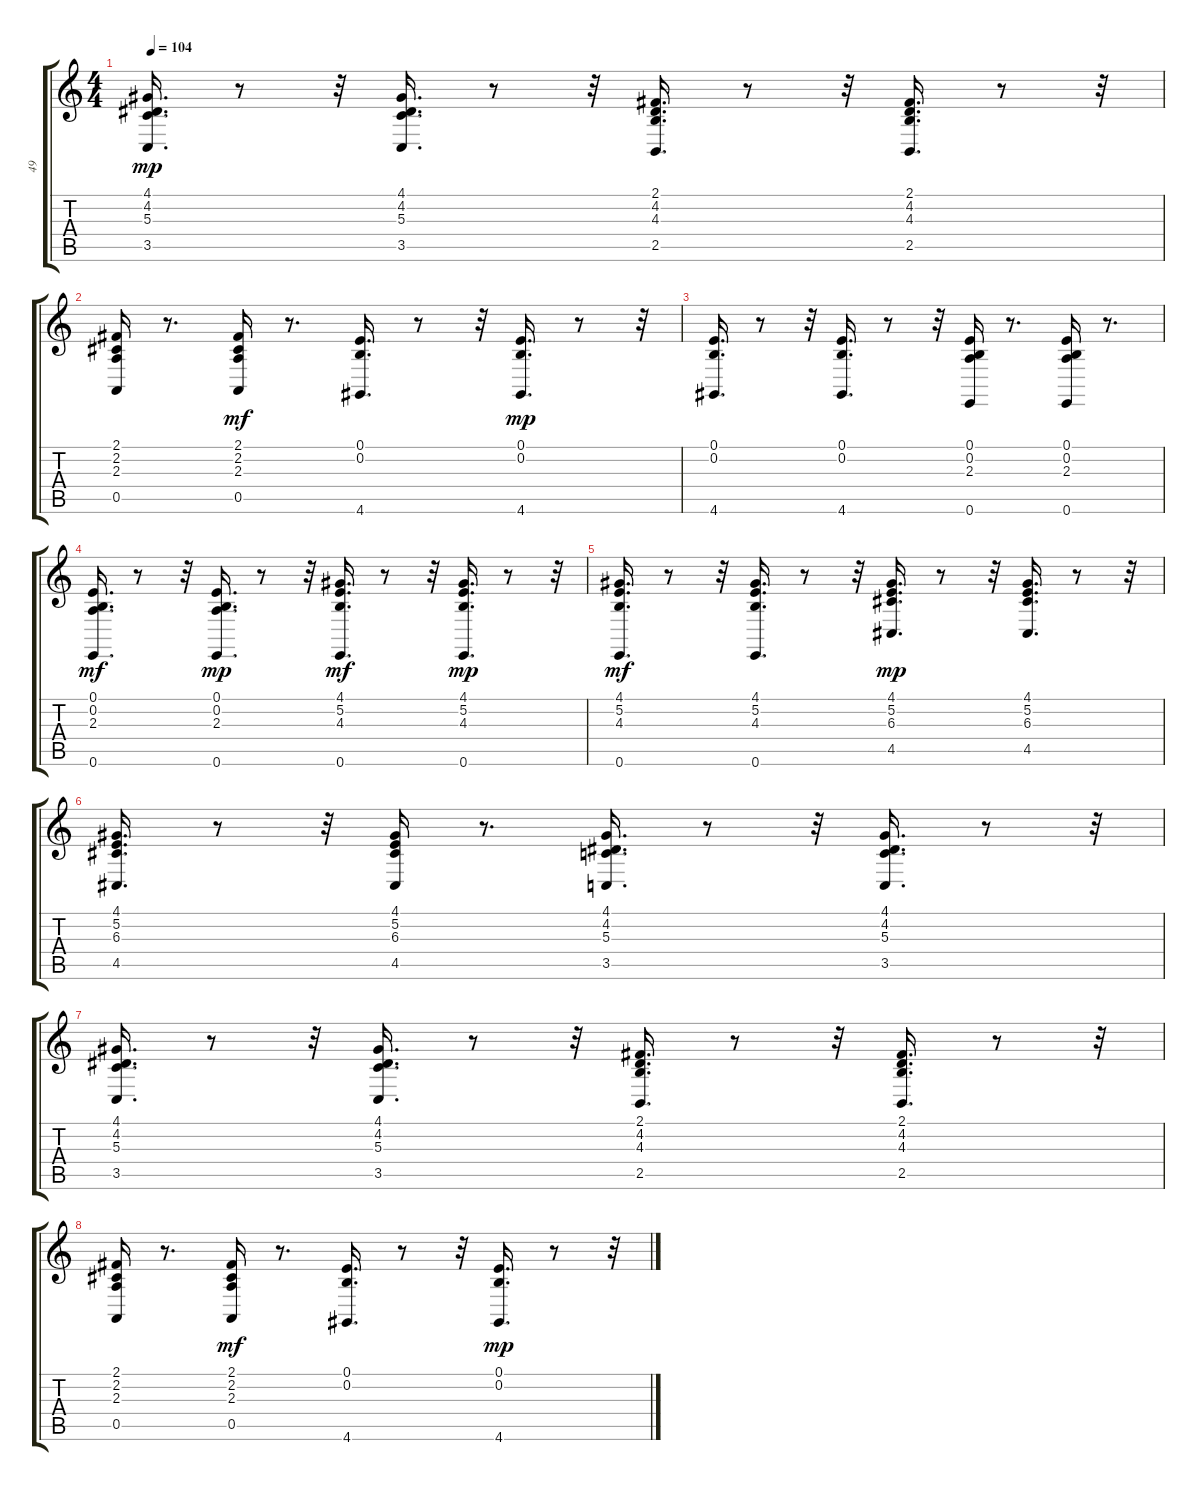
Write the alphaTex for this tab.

\track ("49" "49") {instrument stringensemble1}
\staff {score tabs}
\tuning (E4 B3 G3 D3 A2 E2) {hide}
\ts (4 4)
\tempo 104
\clef g2
\ks c
(4.1 4.2 5.3 3.5).16{d dy mp} r.8 r.32 (4.1 4.2 5.3 3.5).16{d} r.8 r.32 (2.1 4.2 4.3 2.5).16{d} r.8 r.32 (2.1 4.2 4.3 2.5).16{d} r.8 r.32 |
(2.1 2.2 2.3 0.5).16 r.8{d} (2.1 2.2 2.3 0.5).16{dy mf} r.8{d} (0.1 0.2 4.6).16{d} r.8 r.32 (0.1 0.2 4.6).16{d dy mp} r.8 r.32 |
(0.1 0.2 4.6).16{d} r.8 r.32 (0.1 0.2 4.6).16{d} r.8 r.32 (0.1 0.2 2.3 0.6).16 r.8{d} (0.1 0.2 2.3 0.6).16 r.8{d} |
(0.1 0.2 2.3 0.6).16{d dy mf} r.8 r.32 (0.1 0.2 2.3 0.6).16{d dy mp} r.8 r.32 (4.1 5.2 4.3 0.6).16{d dy mf} r.8 r.32 (4.1 5.2 4.3 0.6).16{d dy mp} r.8 r.32 |
(4.1 5.2 4.3 0.6).16{d dy mf} r.8 r.32 (4.1 5.2 4.3 0.6).16{d} r.8 r.32 (4.1 5.2 6.3 4.5).16{d dy mp} r.8 r.32 (4.1 5.2 6.3 4.5).16{d} r.8 r.32 |
(4.1 5.2 6.3 4.5).16{d} r.8 r.32 (4.1 5.2 6.3 4.5).16 r.8{d} (4.1 4.2 5.3 3.5).16{d} r.8 r.32 (4.1 4.2 5.3 3.5).16{d} r.8 r.32 |
(4.1 4.2 5.3 3.5).16{d} r.8 r.32 (4.1 4.2 5.3 3.5).16{d} r.8 r.32 (2.1 4.2 4.3 2.5).16{d} r.8 r.32 (2.1 4.2 4.3 2.5).16{d} r.8 r.32 |
(2.1 2.2 2.3 0.5).16 r.8{d} (2.1 2.2 2.3 0.5).16{dy mf} r.8{d} (0.1 0.2 4.6).16{d} r.8 r.32 (0.1 0.2 4.6).16{d dy mp} r.8 r.32
